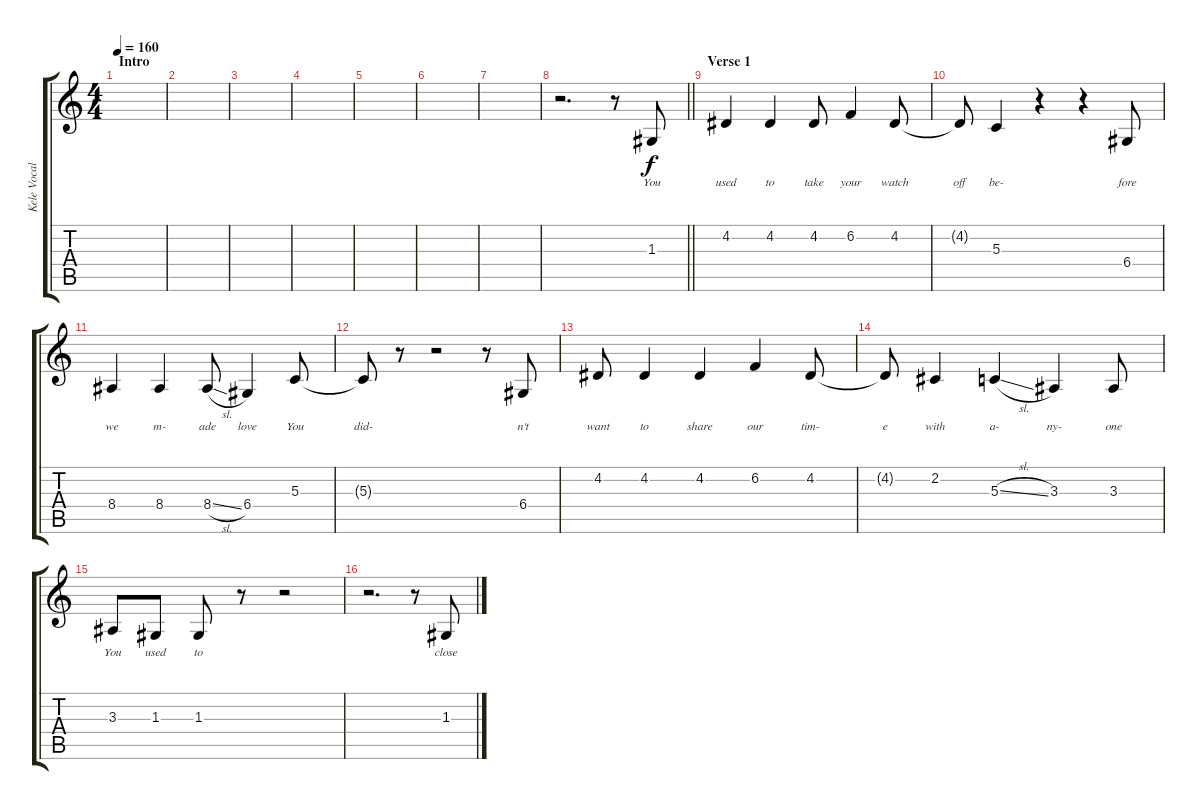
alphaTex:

\track ("Kele Vocals #1" "Kele Vocal") {instrument oboe}
\staff {score tabs}
\tuning (E4 B3 G3 D3 A2 E2) {hide}
\ts (4 4)
\section ("" "Intro")
\tempo 160
\clef g2
\ks c
|
|
|
|
|
|
|
\barLineRight lightlight
r.2{d} r.8 1.3.8{lyrics (0 "You") lyrics (1 "") lyrics (2 "") lyrics (3 "") lyrics (4 "")} |
\section ("" "Verse 1")
4.2.4{lyrics (0 "used") lyrics (1 "") lyrics (2 "") lyrics (3 "") lyrics (4 "")} 4.2.4{lyrics (0 "to") lyrics (1 "") lyrics (2 "") lyrics (3 "") lyrics (4 "")} 4.2.8{lyrics (0 "take") lyrics (1 "") lyrics (2 "") lyrics (3 "") lyrics (4 "")} 6.2.4{lyrics (0 "your") lyrics (1 "") lyrics (2 "") lyrics (3 "") lyrics (4 "")} 4.2.8{lyrics (0 "watch") lyrics (1 "") lyrics (2 "") lyrics (3 "") lyrics (4 "")} |
4.2{t}.8{lyrics (0 "off") lyrics (1 "") lyrics (2 "") lyrics (3 "") lyrics (4 "")} 5.3.4{lyrics (0 "be-") lyrics (1 "") lyrics (2 "") lyrics (3 "") lyrics (4 "")} r.4 r.4 6.4.8{lyrics (0 "fore") lyrics (1 "") lyrics (2 "") lyrics (3 "") lyrics (4 "")} |
8.4.4{lyrics (0 "we") lyrics (1 "") lyrics (2 "") lyrics (3 "") lyrics (4 "")} 8.4.4{lyrics (0 "m-") lyrics (1 "") lyrics (2 "") lyrics (3 "") lyrics (4 "")} 8.4{sl}.8{lyrics (0 "ade") lyrics (1 "") lyrics (2 "") lyrics (3 "") lyrics (4 "")} 6.4.4{lyrics (0 "love") lyrics (1 "") lyrics (2 "") lyrics (3 "") lyrics (4 "")} 5.3.8{lyrics (0 "You") lyrics (1 "") lyrics (2 "") lyrics (3 "") lyrics (4 "")} |
5.3{t}.8{lyrics (0 "did-") lyrics (1 "") lyrics (2 "") lyrics (3 "") lyrics (4 "")} r.8 r.2 r.8 6.4.8{lyrics (0 "n't") lyrics (1 "") lyrics (2 "") lyrics (3 "") lyrics (4 "")} |
4.2.8{lyrics (0 "want") lyrics (1 "") lyrics (2 "") lyrics (3 "") lyrics (4 "")} 4.2.4{lyrics (0 "to") lyrics (1 "") lyrics (2 "") lyrics (3 "") lyrics (4 "")} 4.2.4{lyrics (0 "share") lyrics (1 "") lyrics (2 "") lyrics (3 "") lyrics (4 "")} 6.2.4{lyrics (0 "our") lyrics (1 "") lyrics (2 "") lyrics (3 "") lyrics (4 "")} 4.2.8{lyrics (0 "tim-") lyrics (1 "") lyrics (2 "") lyrics (3 "") lyrics (4 "")} |
4.2{t}.8{lyrics (0 "e") lyrics (1 "") lyrics (2 "") lyrics (3 "") lyrics (4 "")} 2.2.4{lyrics (0 "with") lyrics (1 "") lyrics (2 "") lyrics (3 "") lyrics (4 "")} 5.3{sl}.4{lyrics (0 "a-") lyrics (1 "") lyrics (2 "") lyrics (3 "") lyrics (4 "")} 3.3.4{lyrics (0 "ny-") lyrics (1 "") lyrics (2 "") lyrics (3 "") lyrics (4 "")} 3.3.8{lyrics (0 "one") lyrics (1 "") lyrics (2 "") lyrics (3 "") lyrics (4 "")} |
3.3.8{lyrics (0 "You") lyrics (1 "") lyrics (2 "") lyrics (3 "") lyrics (4 "")} 1.3.8{lyrics (0 "used") lyrics (1 "") lyrics (2 "") lyrics (3 "") lyrics (4 "")} 1.3.8{lyrics (0 "to") lyrics (1 "") lyrics (2 "") lyrics (3 "") lyrics (4 "")} r.8 r.2 |
r.2{d} r.8 1.3.8{lyrics (0 "close") lyrics (1 "") lyrics (2 "") lyrics (3 "") lyrics (4 "")}
